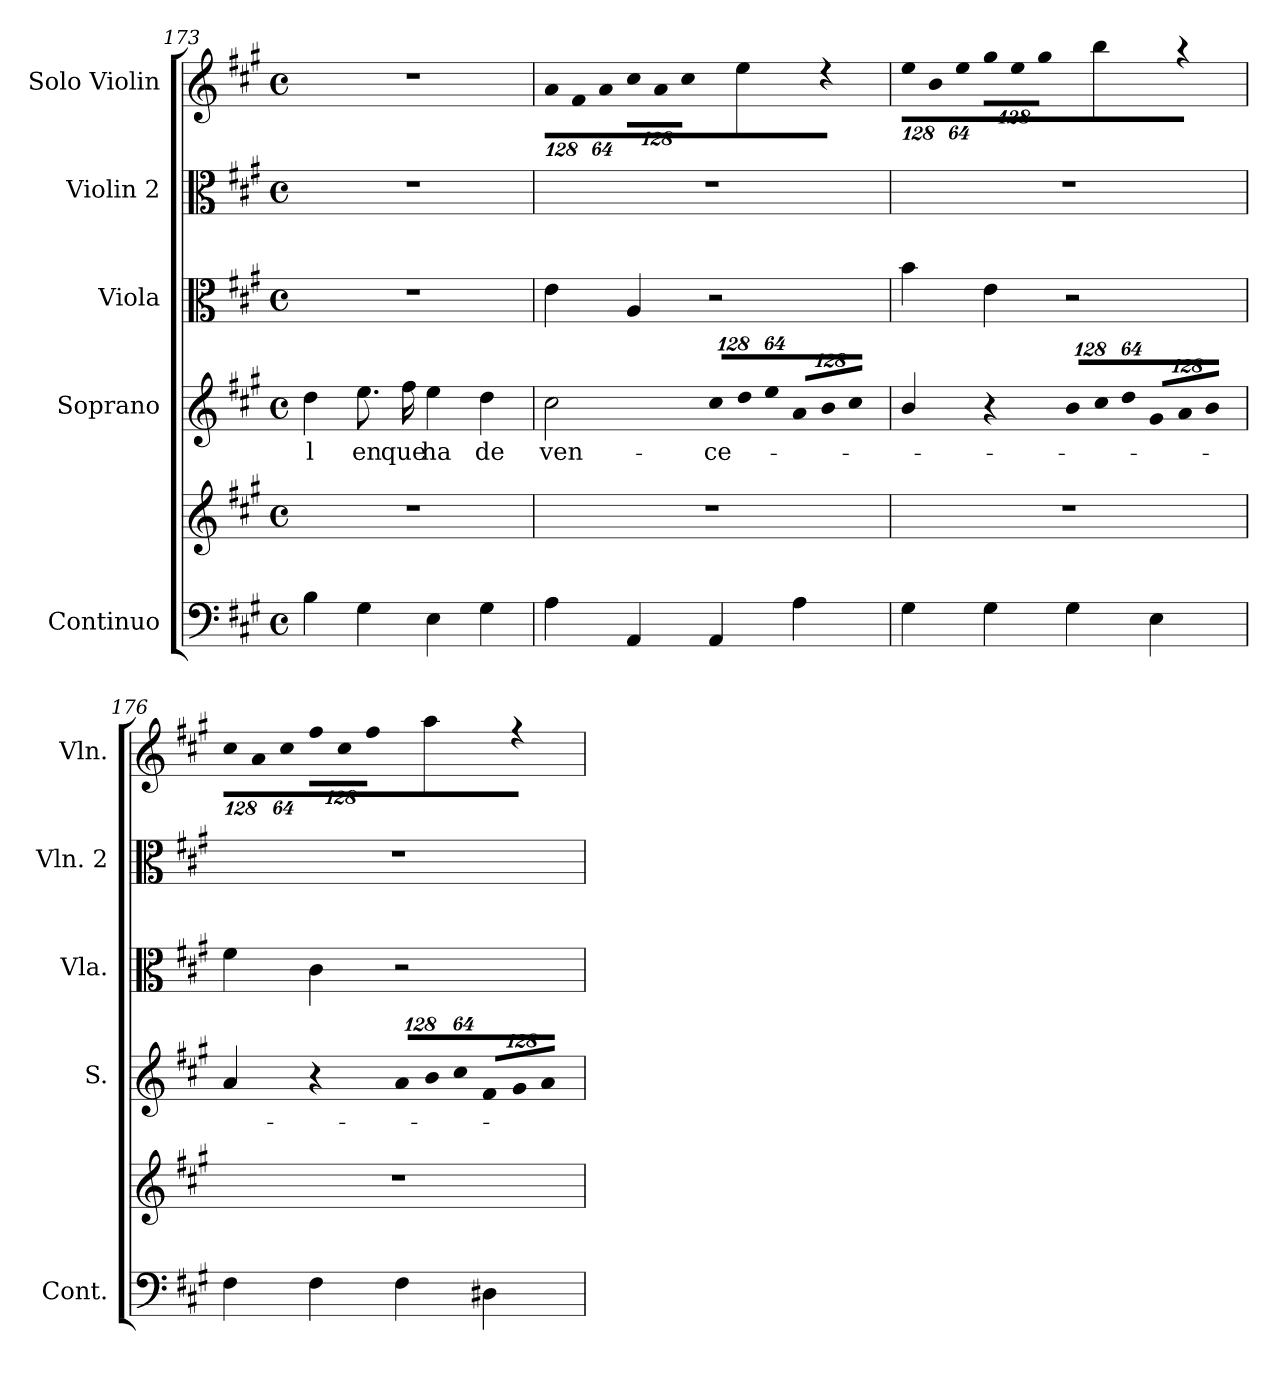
**kern	**kern	**kern	**text	**kern	**kern	**kern
*part5	*part5	*part4	*part4	*part3	*part2	*part1
*staff6	*staff5	*staff4	*staff4	*staff3	*staff2	*staff1
*I"Continuo	*	*I"Soprano	*	*I"Viola	*I"Violin 2	*I"Solo Violin
*I'Cont.	*	*I'S.	*	*I'Vla.	*I'Vln. 2	*I'Vln.
*clefF4	*clefG2	*clefG2	*	*clefC3	*clefC3	*clefG2
*k[f#c#g#]	*k[f#c#g#]	*k[f#c#g#]	*	*k[f#c#g#]	*k[f#c#g#]	*k[f#c#g#]
*A:	*A:	*A:	*	*A:	*A:	*A:
*M4/4	*M4/4	*M4/4	*	*M4/4	*M4/4	*M4/4
*met(c)	*met(c)	*met(c)	*	*met(c)	*met(c)	*met(c)
=173	=173	=173	=173	=173	=173	=173
!	!	!	!LO:LY:b:color=#000000	!	!	!
4Bi\	1r	4ddi\	-l	1r	1r	1r
!	!	!	!LO:LY:b:color=#000000	!	!	!
4G#i\	.	8.eei\	en	.	.	.
!	!	!	!LO:LY:b:color=#000000	!	!	!
.	.	16ff#i\	que	.	.	.
!	!	!	!LO:LY:b:color=#000000	!	!	!
4Ei\	.	4eei\	ha	.	.	.
!	!	!	!LO:LY:b:color=#000000	!	!	!
4G#i\	.	4ddi\	de	.	.	.
!!LO:PB:g=z
=174	=174	=174	=174	=174	=174	=174
!	!	!	!LO:LY:b:color=#000000	!	!	!
*	*	*	*	*	*	*Xbrackettup
!	!	!	!	!	!	!LO:N:vis=8
4Ai\	1r	2cc#i\	ven-	4ei\	1r	1024%85ai/L
!	!	!	!	!	!	!LO:N:vis=8
.	.	.	.	.	.	1024%85f#i/
!	!	!	!	!	!	!LO:N:vis=8
.	.	.	.	.	.	512%43ai/J
!	!	!	!	!	!	!LO:N:vis=8
4AAi/	.	.	.	4Ai/	.	1024%85cc#i\L
!	!	!	!	!	!	!LO:N:vis=8
.	.	.	.	.	.	1024%85ai\
!	!	!	!	!	!	!LO:N:vis=8
.	.	.	.	.	.	512%43cc#i\J
*	*	*Xbrackettup	*	*	*	*
!	!	!LO:N:vis=8	!	!	!	!
!	!	!	!LO:LY:b:color=#000000	!	!	!
4AAi/	.	1024%85cc#i\L	-ce-	2r	.	4eei\
!	!	!LO:N:vis=8	!	!	!	!
.	.	1024%85ddi\	.	.	.	.
!	!	!LO:N:vis=8	!	!	!	!
.	.	512%43eei\J	.	.	.	.
!	!	!LO:N:vis=8	!	!	!	!
4Ai\	.	1024%85ai/L	.	.	.	4r
!	!	!LO:N:vis=8	!	!	!	!
.	.	1024%85bi/	.	.	.	.
!	!	!LO:N:vis=8	!	!	!	!
.	.	512%43cc#i/J	.	.	.	.
=175	=175	=175	=175	=175	=175	=175
!	!	!	!	!	!	!LO:N:vis=8
4G#i\	1r	4bi/	.	4bi\	1r	1024%85eei\L
!	!	!	!	!	!	!LO:N:vis=8
.	.	.	.	.	.	1024%85bi\
!	!	!	!	!	!	!LO:N:vis=8
.	.	.	.	.	.	512%43eei\J
!	!	!	!	!	!	!LO:N:vis=8
4G#i\	.	4r	.	4ei\	.	1024%85gg#i\L
!	!	!	!	!	!	!LO:N:vis=8
.	.	.	.	.	.	1024%85eei\
!	!	!	!	!	!	!LO:N:vis=8
.	.	.	.	.	.	512%43gg#i\J
!	!	!LO:N:vis=8	!	!	!	!
4G#i\	.	1024%85bi\L	.	2r	.	4bbi\
!	!	!LO:N:vis=8	!	!	!	!
.	.	1024%85cc#i\	.	.	.	.
!	!	!LO:N:vis=8	!	!	!	!
.	.	512%43ddi\J	.	.	.	.
!	!	!LO:N:vis=8	!	!	!	!
4Ei\	.	1024%85g#i/L	.	.	.	4r
!	!	!LO:N:vis=8	!	!	!	!
.	.	1024%85ai/	.	.	.	.
!	!	!LO:N:vis=8	!	!	!	!
.	.	512%43bi/J	.	.	.	.
=176	=176	=176	=176	=176	=176	=176
!	!	!	!	!	!	!LO:N:vis=8
4F#i\	1r	4ai/	.	4f#i\	1r	1024%85cc#i\L
!	!	!	!	!	!	!LO:N:vis=8
.	.	.	.	.	.	1024%85ai\
!	!	!	!	!	!	!LO:N:vis=8
.	.	.	.	.	.	512%43cc#i\J
!	!	!	!	!	!	!LO:N:vis=8
4F#i\	.	4r	.	4c#i\	.	1024%85ff#i\L
!	!	!	!	!	!	!LO:N:vis=8
.	.	.	.	.	.	1024%85cc#i\
!	!	!	!	!	!	!LO:N:vis=8
.	.	.	.	.	.	512%43ff#i\J
!	!	!LO:N:vis=8	!	!	!	!
4F#i\	.	1024%85ai/L	.	2r	.	4aai\
!	!	!LO:N:vis=8	!	!	!	!
.	.	1024%85bi/	.	.	.	.
!	!	!LO:N:vis=8	!	!	!	!
.	.	512%43cc#i/J	.	.	.	.
!	!	!LO:N:vis=8	!	!	!	!
4D#Xi\	.	1024%85f#i/L	.	.	.	4r
!	!	!LO:N:vis=8	!	!	!	!
.	.	1024%85g#i/	.	.	.	.
!	!	!LO:N:vis=8	!	!	!	!
.	.	512%43ai/J	.	.	.	.
=	=	=	=	=	=	=
*-	*-	*-	*-	*-	*-	*-
